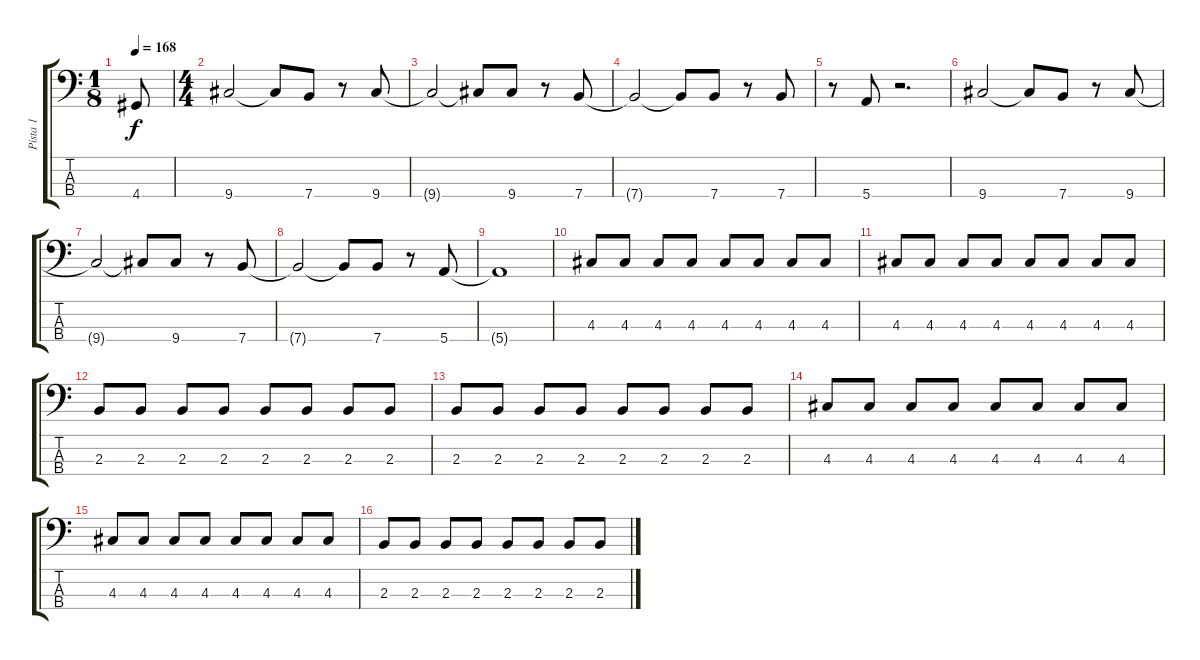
\track ("Pista 1" "Pista 1") {instrument electricbassfinger}
\staff {score tabs}
\tuning (G2 D2 A1 E1) {hide}
\ts (1 8)
\tempo 168
\clef f4
\ks c
4.4{t}.8{dy f} |
\ts (4 4)
9.4.2 9.4{t}.8 7.4.8 r.8 9.4.8 |
9.4{t}.2 9.4{t}.8 9.4.8 r.8 7.4.8 |
7.4{t}.2 7.4{t}.8 7.4.8 r.8 7.4.8 |
r.8 5.4.8 r.2{d} |
9.4.2 9.4{t}.8 7.4.8 r.8 9.4.8 |
9.4{t}.2 9.4{t}.8 9.4.8 r.8 7.4.8 |
7.4{t}.2 7.4{t}.8 7.4.8 r.8 5.4.8 |
5.4{t}.1 |
4.3.8 4.3.8 4.3.8 4.3.8 4.3.8 4.3.8 4.3.8 4.3.8 |
4.3.8 4.3.8 4.3.8 4.3.8 4.3.8 4.3.8 4.3.8 4.3.8 |
2.3.8 2.3.8 2.3.8 2.3.8 2.3.8 2.3.8 2.3.8 2.3.8 |
2.3.8 2.3.8 2.3.8 2.3.8 2.3.8 2.3.8 2.3.8 2.3.8 |
4.3.8 4.3.8 4.3.8 4.3.8 4.3.8 4.3.8 4.3.8 4.3.8 |
4.3.8 4.3.8 4.3.8 4.3.8 4.3.8 4.3.8 4.3.8 4.3.8 |
2.3.8 2.3.8 2.3.8 2.3.8 2.3.8 2.3.8 2.3.8 2.3.8
